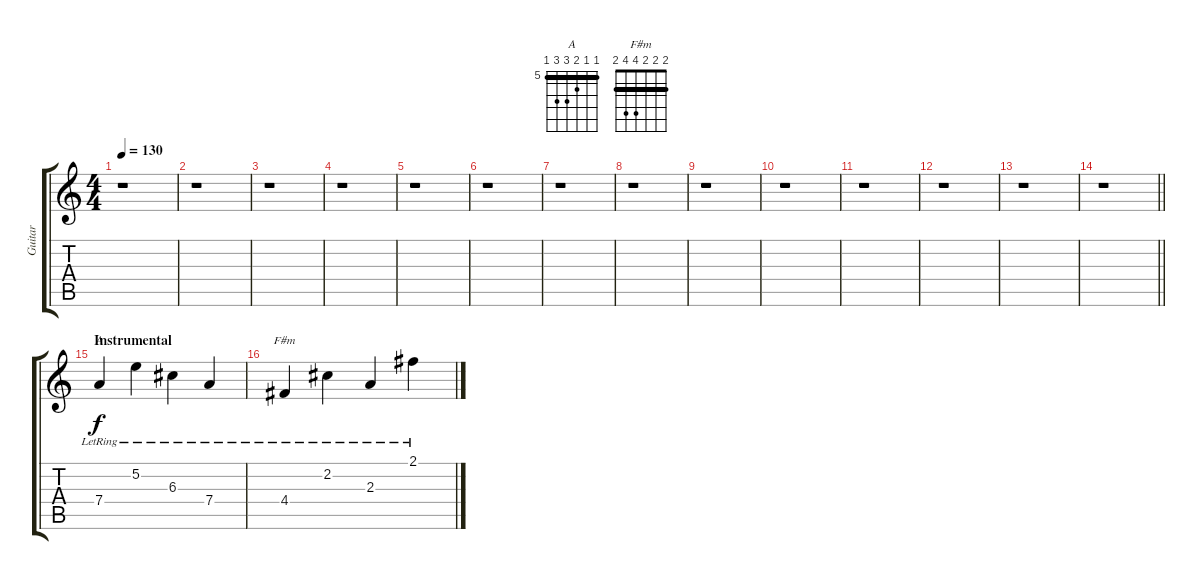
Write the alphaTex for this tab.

\track ("Guitar" "Guitar") {instrument electricguitarclean}
\staff {score tabs}
\tuning (E4 B3 G3 D3 A2 E2) {hide}
\chord ("A" 5 5 6 7 7 5) {firstfret 5 barre 5}
\chord ("F#m" 2 2 2 4 4 2) {barre 2}
\ts (4 4)
\tempo 130
\clef g2
\ks c
r.1{dy f} |
r.1 |
r.1 |
r.1 |
r.1 |
r.1 |
r.1 |
r.1 |
r.1 |
r.1 |
r.1 |
r.1 |
r.1 |
\barLineRight lightlight
r.1 |
\section ("" "Instrumental")
7.4{lr}.4{ch "A"} 5.2{lr}.4 6.3{lr}.4 7.4{lr}.4 |
4.4{lr}.4{ch "F#m"} 2.2{lr}.4 2.3{lr}.4 2.1{lr}.4
